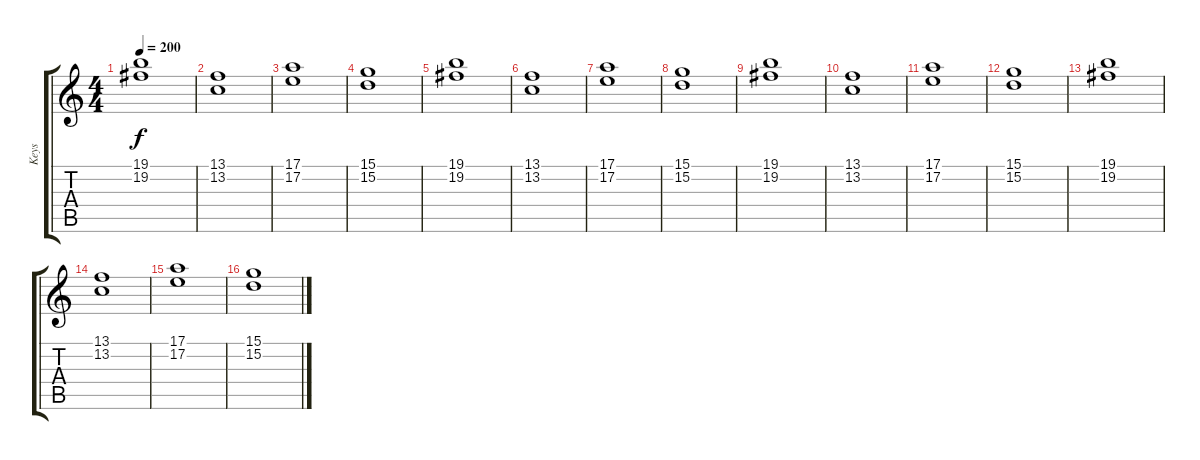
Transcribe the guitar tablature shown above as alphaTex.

\track ("Keys" "Keys") {instrument pad2warm}
\staff {score tabs}
\tuning (E4 B3 G3 D3 A2 E2) {hide}
\ts (4 4)
\tempo 200
\clef g2
\ks c
(19.1 19.2).1{dy f} |
(13.1 13.2).1 |
(17.1 17.2).1 |
(15.1 15.2).1 |
(19.1 19.2).1 |
(13.1 13.2).1 |
(17.1 17.2).1 |
(15.1 15.2).1 |
(19.1 19.2).1 |
(13.1 13.2).1 |
(17.1 17.2).1 |
(15.1 15.2).1 |
(19.1 19.2).1 |
(13.1 13.2).1 |
(17.1 17.2).1 |
(15.1 15.2).1
